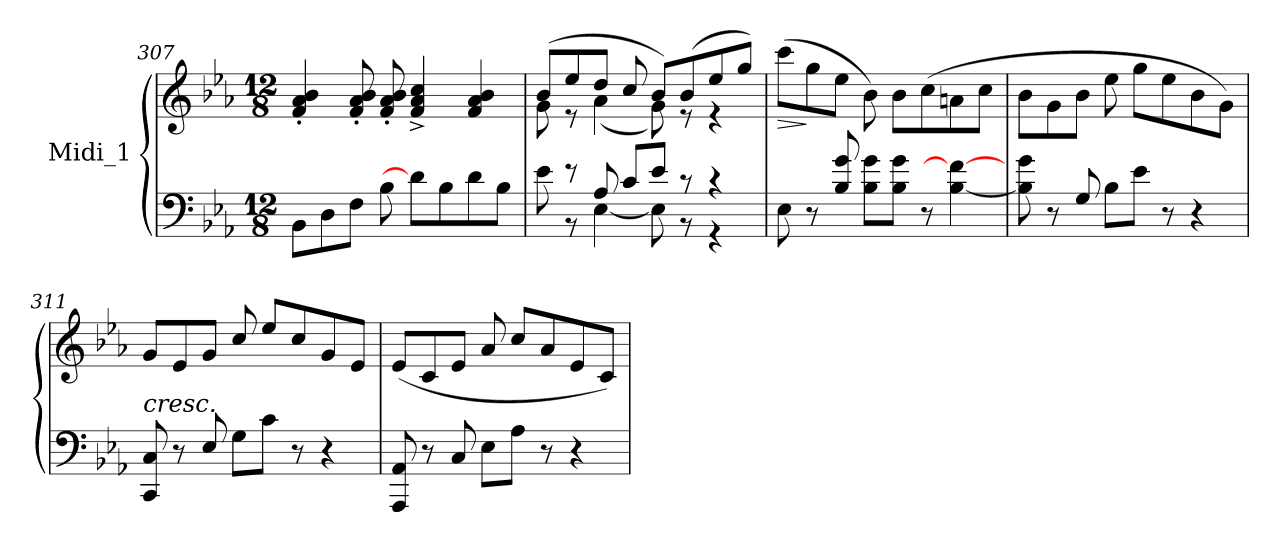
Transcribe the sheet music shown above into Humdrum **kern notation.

**kern	**kern	**dynam
*part1	*part1	*part1
*staff2	*staff1	*staff1/2
*I"Midi_1	*	*
!!LO:LB:g=z
*clefF4	*clefG2	*
*k[b-e-a-]	*k[b-e-a-]	*
*E-:	*E-:	*
*M12/8	*M12/8	*
=307	=307	=307
*^	*^	*
8BB-\L	2ryy	4f/' 4a-/' 4b-/'	2ryy	.
8D\	.	.	.	.
8F\J	.	8f/' 8a-/' 8b-/'	.	.
8B-\	.	8f/' 8a-/' 8b-/'	.	.
8d\L]	2ryy	4f/^ 4a-/^ 4cc/^	2ryy	.
8B-\	.	.	.	.
8d\	.	4f/ 4a-/ 4b-/	.	.
8B-\J	.	.	.	.
=308	=308	=308	=308	=308
8e-\	8ryy	(>8b-/L	8g\	.
8r	8r	8ee-/	8r	.
8A-/	[4E-\	8dd/J	(4a-\	.
8c/L	.	8cc/	.	.
8e-/J	8E-\]	8b-/L)	8g\)	.
8r	8r	(>8b-/	8r	.
4r	4r	8ee-/	4r	.
.	.	8gg/J)	.	.
=309	=309	=309	=309	=309
!	!	!	!	!LO:HP:b
8E-\	2ryy	(>8ccc\L	2ryy	>
8r	.	8gg\	.	]
8B-/ 8g/	.	8ee-\J	.	.
8B-\ 8g\L	.	8b-\)	.	.
8B-\ 8g\J	2ryy	8b-\L	2ryy	.
8r	.	(>8cc\	.	.
[4B-\ 4f#\_	.	8an\	.	.
.	.	8cc\J	.	.
=310	=310	=310	=310	=310
8B-\] 8g\	2ryy	8b-\L	2ryy	.
8r	.	8g\	.	.
8G/	.	8b-\J	.	.
8B-\L	.	8ee-\	.	.
8e-\J	2ryy	8gg\L	2ryy	.
8r	.	8ee-\	.	.
4r	.	8b-\	.	.
.	.	8g\J)	.	.
=311	=311	=311	=311	=311
!LO:TX:a:i:t=cresc.	!	!	!	!
8CC/ 8C/	2ryy	8g/L	2ryy	.
8r	.	8e-/	.	.
8E-/	.	8g/J	.	.
8G\L	.	8cc/	.	.
8c\J	2ryy	8ee-/L	2ryy	.
8r	.	8cc/	.	.
4r	.	8g/	.	.
.	.	8e-/J	.	.
*v	*v	*	*	*
*	*v	*v	*
!!LO:PB:g=z
=312	=312	=312
8AAA-/ 8AA-/	(8e-/L	.
8r	8c/	.
8C/	8e-/J	.
8E-\L	8a-/	.
8A-\J	8cc/L	.
8r	8a-/	.
4r	8e-/	.
.	8c/J)	.
=	=	=
*-	*-	*-
